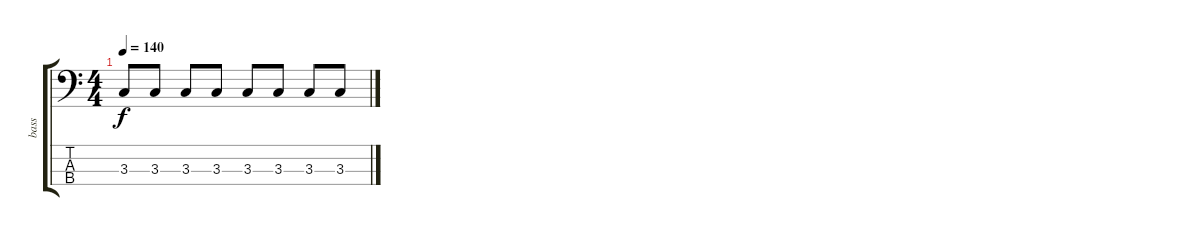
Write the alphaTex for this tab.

\track ("bass" "bass") {instrument acousticguitarnylon}
\staff {score tabs}
\tuning (G2 D2 A1 E1) {hide}
\ts (4 4)
\tempo 140
\clef f4
\ks c
3.3.8{dy f} 3.3.8 3.3.8 3.3.8 3.3.8 3.3.8 3.3.8 3.3.8
